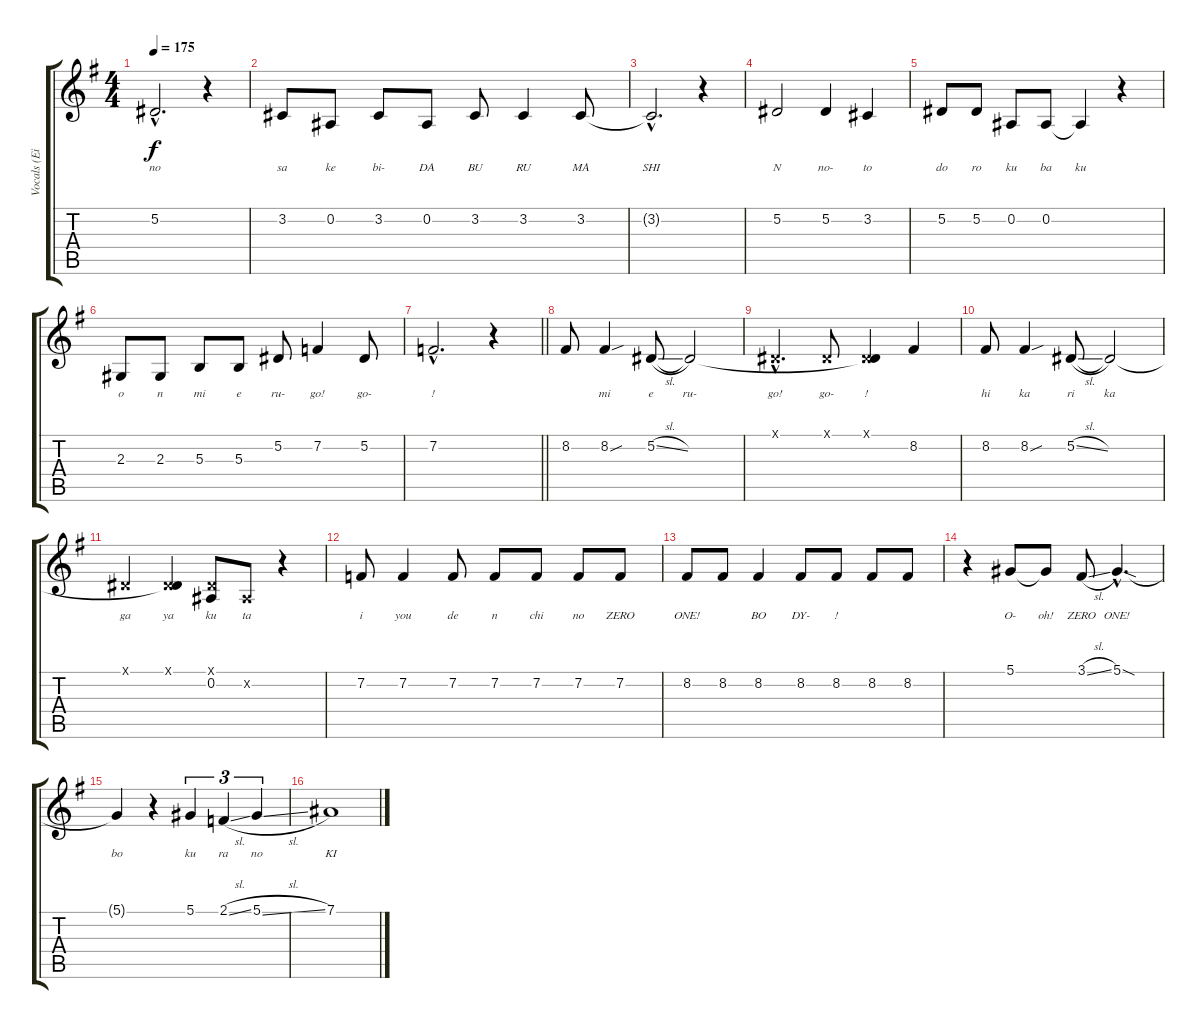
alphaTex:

\track ("Vocals (Eizo)" "Vocals (Ei") {instrument flute}
\staff {score tabs}
\tuning (Eb4 Bb3 Gb3 Db3 Ab2 Eb2) {hide}
\ts (4 4)
\tempo 175
\clef g2
\ks g
5.2{hac}.2{d lyrics (0 "no") lyrics (1 "") lyrics (2 "") lyrics (3 "") lyrics (4 "") dy f} r.4 |
3.2.8{lyrics (0 "sa") lyrics (1 "") lyrics (2 "") lyrics (3 "") lyrics (4 "")} 0.2.8{lyrics (0 "ke") lyrics (1 "") lyrics (2 "") lyrics (3 "") lyrics (4 "")} 3.2.8{lyrics (0 "bi-") lyrics (1 "") lyrics (2 "") lyrics (3 "") lyrics (4 "")} 0.2.8{lyrics (0 "DA") lyrics (1 "") lyrics (2 "") lyrics (3 "") lyrics (4 "")} 3.2.8{lyrics (0 "BU") lyrics (1 "") lyrics (2 "") lyrics (3 "") lyrics (4 "")} 3.2.4{lyrics (0 "RU") lyrics (1 "") lyrics (2 "") lyrics (3 "") lyrics (4 "")} 3.2.8{lyrics (0 "MA") lyrics (1 "") lyrics (2 "") lyrics (3 "") lyrics (4 "")} |
3.2{hac t}.2{d lyrics (0 "SHI") lyrics (1 "") lyrics (2 "") lyrics (3 "") lyrics (4 "")} r.4 |
5.2.2{lyrics (0 "N") lyrics (1 "") lyrics (2 "") lyrics (3 "") lyrics (4 "")} 5.2.4{lyrics (0 "no-") lyrics (1 "") lyrics (2 "") lyrics (3 "") lyrics (4 "")} 3.2.4{lyrics (0 "to") lyrics (1 "") lyrics (2 "") lyrics (3 "") lyrics (4 "")} |
5.2.8{lyrics (0 "do") lyrics (1 "") lyrics (2 "") lyrics (3 "") lyrics (4 "")} 5.2.8{lyrics (0 "ro") lyrics (1 "") lyrics (2 "") lyrics (3 "") lyrics (4 "")} 0.2.8{lyrics (0 "ku") lyrics (1 "") lyrics (2 "") lyrics (3 "") lyrics (4 "")} 0.2.8{lyrics (0 "ba") lyrics (1 "") lyrics (2 "") lyrics (3 "") lyrics (4 "")} 0.2{t}.4{lyrics (0 "ku") lyrics (1 "") lyrics (2 "") lyrics (3 "") lyrics (4 "")} r.4 |
2.3.8{lyrics (0 "o") lyrics (1 "") lyrics (2 "") lyrics (3 "") lyrics (4 "")} 2.3.8{lyrics (0 "n") lyrics (1 "") lyrics (2 "") lyrics (3 "") lyrics (4 "")} 5.3.8{lyrics (0 "mi") lyrics (1 "") lyrics (2 "") lyrics (3 "") lyrics (4 "")} 5.3.8{lyrics (0 "e") lyrics (1 "") lyrics (2 "") lyrics (3 "") lyrics (4 "")} 5.2.8{lyrics (0 "ru-") lyrics (1 "") lyrics (2 "") lyrics (3 "") lyrics (4 "")} 7.2.4{lyrics (0 "go!") lyrics (1 "") lyrics (2 "") lyrics (3 "") lyrics (4 "")} 5.2.8{lyrics (0 "go-") lyrics (1 "") lyrics (2 "") lyrics (3 "") lyrics (4 "")} |
\barLineRight lightlight
7.2{hac}.2{d lyrics (0 "!") lyrics (1 "") lyrics (2 "") lyrics (3 "") lyrics (4 "")} r.4 |
8.2.8{lyrics (0 "") lyrics (1 "") lyrics (2 "") lyrics (3 "") lyrics (4 "")} 8.2{sou}.4{lyrics (0 "mi") lyrics (1 "") lyrics (2 "") lyrics (3 "") lyrics (4 "")} 5.2{sl}.8{lyrics (0 "e") lyrics (1 "") lyrics (2 "") lyrics (3 "") lyrics (4 "")} 5.2{t}.2{lyrics (0 "ru-") lyrics (1 "") lyrics (2 "") lyrics (3 "") lyrics (4 "")} |
0.1{hac x}.4{d lyrics (0 "go!") lyrics (1 "") lyrics (2 "") lyrics (3 "") lyrics (4 "")} 0.1{x}.8{lyrics (0 "go-") lyrics (1 "") lyrics (2 "") lyrics (3 "") lyrics (4 "")} (0.1{x} 5.2{t}).4{lyrics (0 "!") lyrics (1 "") lyrics (2 "") lyrics (3 "") lyrics (4 "")} 8.2.4{lyrics (0 "") lyrics (1 "") lyrics (2 "") lyrics (3 "") lyrics (4 "")} |
8.2.8{lyrics (0 "hi") lyrics (1 "") lyrics (2 "") lyrics (3 "") lyrics (4 "")} 8.2{sou}.4{lyrics (0 "ka") lyrics (1 "") lyrics (2 "") lyrics (3 "") lyrics (4 "")} 5.2{sl}.8{lyrics (0 "ri") lyrics (1 "") lyrics (2 "") lyrics (3 "") lyrics (4 "")} 5.2{t}.2{lyrics (0 "ka") lyrics (1 "") lyrics (2 "") lyrics (3 "") lyrics (4 "")} |
0.1{x}.4{lyrics (0 "ga") lyrics (1 "") lyrics (2 "") lyrics (3 "") lyrics (4 "")} (0.1{x} 5.2{t}).4{lyrics (0 "ya") lyrics (1 "") lyrics (2 "") lyrics (3 "") lyrics (4 "")} (0.1{x} 0.2).8{lyrics (0 "ku") lyrics (1 "") lyrics (2 "") lyrics (3 "") lyrics (4 "")} 0.2{x}.8{lyrics (0 "ta") lyrics (1 "") lyrics (2 "") lyrics (3 "") lyrics (4 "")} r.4 |
7.2.8{lyrics (0 "i") lyrics (1 "") lyrics (2 "") lyrics (3 "") lyrics (4 "")} 7.2.4{lyrics (0 "you") lyrics (1 "") lyrics (2 "") lyrics (3 "") lyrics (4 "")} 7.2.8{lyrics (0 "de") lyrics (1 "") lyrics (2 "") lyrics (3 "") lyrics (4 "")} 7.2.8{lyrics (0 "n") lyrics (1 "") lyrics (2 "") lyrics (3 "") lyrics (4 "")} 7.2.8{lyrics (0 "chi") lyrics (1 "") lyrics (2 "") lyrics (3 "") lyrics (4 "")} 7.2.8{lyrics (0 "no") lyrics (1 "") lyrics (2 "") lyrics (3 "") lyrics (4 "")} 7.2.8{lyrics (0 "ZERO") lyrics (1 "") lyrics (2 "") lyrics (3 "") lyrics (4 "")} |
8.2.8{lyrics (0 "ONE!") lyrics (1 "") lyrics (2 "") lyrics (3 "") lyrics (4 "")} 8.2.8{lyrics (0 "") lyrics (1 "") lyrics (2 "") lyrics (3 "") lyrics (4 "")} 8.2.4{lyrics (0 "BO") lyrics (1 "") lyrics (2 "") lyrics (3 "") lyrics (4 "")} 8.2.8{lyrics (0 "DY-") lyrics (1 "") lyrics (2 "") lyrics (3 "") lyrics (4 "")} 8.2.8{lyrics (0 "!") lyrics (1 "") lyrics (2 "") lyrics (3 "") lyrics (4 "")} 8.2.8{lyrics (0 "") lyrics (1 "") lyrics (2 "") lyrics (3 "") lyrics (4 "")} 8.2.8{lyrics (0 "") lyrics (1 "") lyrics (2 "") lyrics (3 "") lyrics (4 "")} |
r.4 5.1.8{lyrics (0 "O-") lyrics (1 "") lyrics (2 "") lyrics (3 "") lyrics (4 "")} 5.1{t}.8{lyrics (0 "oh!") lyrics (1 "") lyrics (2 "") lyrics (3 "") lyrics (4 "")} 3.1{sl}.8{lyrics (0 "ZERO") lyrics (1 "") lyrics (2 "") lyrics (3 "") lyrics (4 "")} 5.1{sod hac}.4{d lyrics (0 "ONE!") lyrics (1 "") lyrics (2 "") lyrics (3 "") lyrics (4 "")} |
5.1{t}.4{lyrics (0 "bo") lyrics (1 "") lyrics (2 "") lyrics (3 "") lyrics (4 "")} r.4 5.1.4{tu (3 2) lyrics (0 "ku") lyrics (1 "") lyrics (2 "") lyrics (3 "") lyrics (4 "")} 2.1{sl}.4{tu (3 2) lyrics (0 "ra") lyrics (1 "") lyrics (2 "") lyrics (3 "") lyrics (4 "")} 5.1{sl}.4{tu (3 2) lyrics (0 "no") lyrics (1 "") lyrics (2 "") lyrics (3 "") lyrics (4 "")} |
7.1.1{lyrics (0 "KI") lyrics (1 "") lyrics (2 "") lyrics (3 "") lyrics (4 "")}
